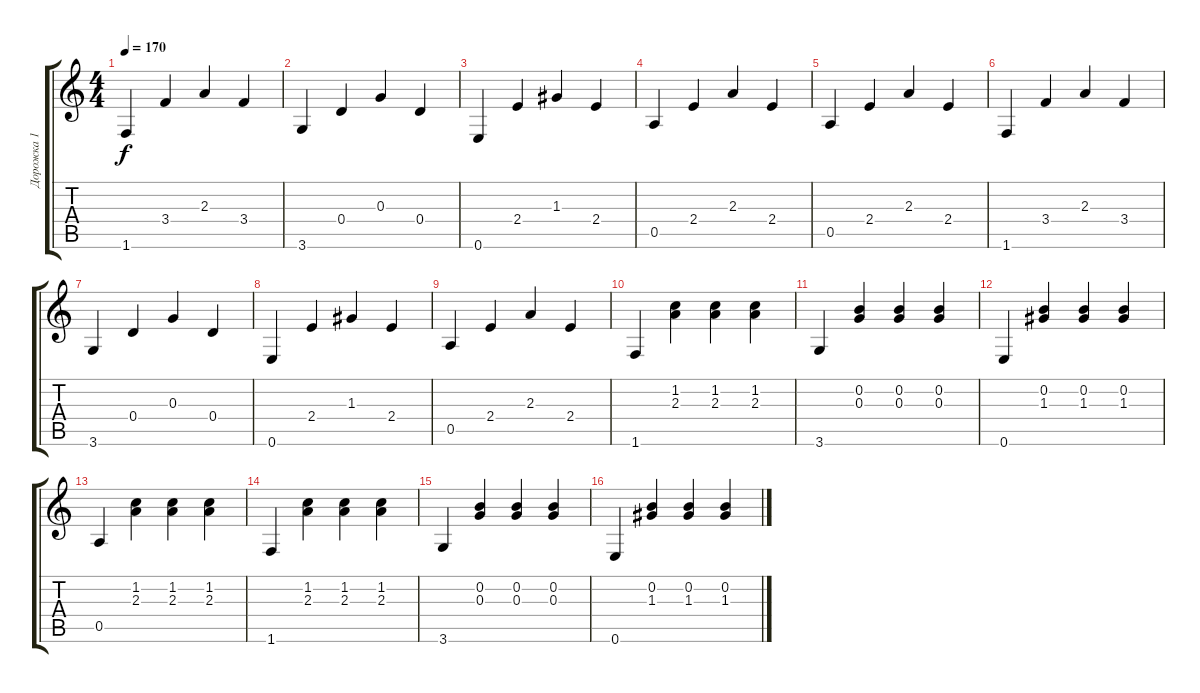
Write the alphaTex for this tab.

\track ("Дорожка 1" "Дорожка 1") {instrument acousticguitarsteel}
\staff {score tabs}
\tuning (E4 B3 G3 D3 A2 E2) {hide}
\ts (4 4)
\tempo 170
\clef g2
\ks c
1.6.4{dy f} 3.4.4 2.3.4 3.4.4 |
3.6.4 0.4.4 0.3.4 0.4.4 |
0.6.4 2.4.4 1.3.4 2.4.4 |
0.5.4 2.4.4 2.3.4 2.4.4 |
0.5.4 2.4.4 2.3.4 2.4.4 |
1.6.4 3.4.4 2.3.4 3.4.4 |
3.6.4 0.4.4 0.3.4 0.4.4 |
0.6.4 2.4.4 1.3.4 2.4.4 |
0.5.4 2.4.4 2.3.4 2.4.4 |
1.6.4 (1.2 2.3).4 (1.2 2.3).4 (1.2 2.3).4 |
3.6.4 (0.2 0.3).4 (0.2 0.3).4 (0.2 0.3).4 |
0.6.4 (0.2 1.3).4 (0.2 1.3).4 (0.2 1.3).4 |
0.5.4 (1.2 2.3).4 (1.2 2.3).4 (1.2 2.3).4 |
1.6.4 (1.2 2.3).4 (1.2 2.3).4 (1.2 2.3).4 |
3.6.4 (0.2 0.3).4 (0.2 0.3).4 (0.2 0.3).4 |
0.6.4 (0.2 1.3).4 (0.2 1.3).4 (0.2 1.3).4
